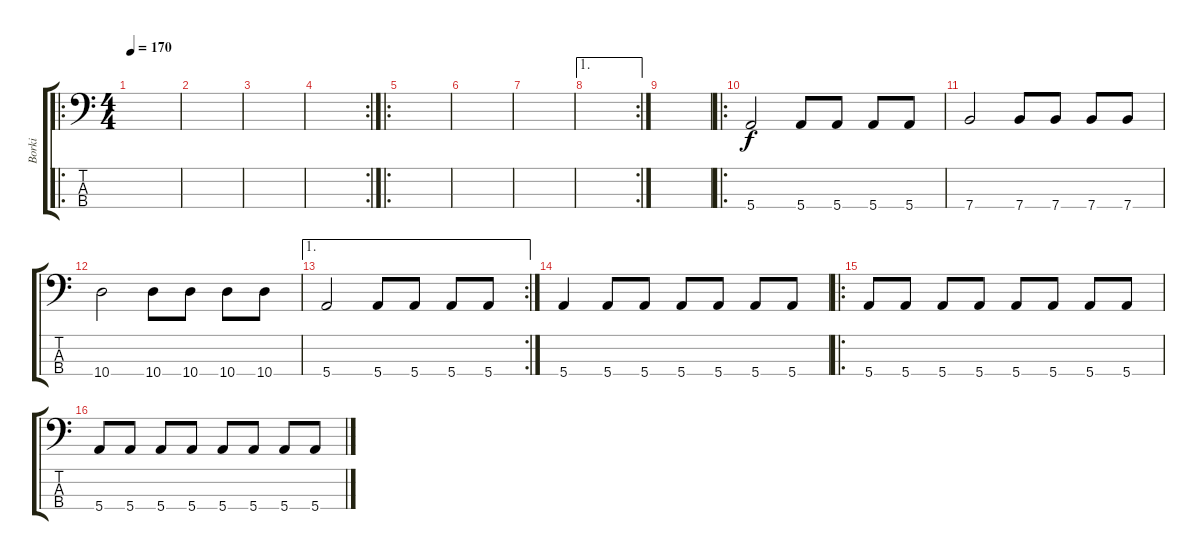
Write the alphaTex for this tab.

\track ("Borki" "Borki") {instrument electricbassfinger}
\staff {score tabs}
\tuning (G2 D2 A1 E1) {hide}
\ro
\ts (4 4)
\tempo 170
\clef f4
\ks c
|
|
|
\rc 2
|
\ro
|
|
|
\ae 1
\rc 2
|
|
\ro
5.4.2 5.4.8 5.4.8 5.4.8 5.4.8 |
7.4.2 7.4.8 7.4.8 7.4.8 7.4.8 |
10.4.2 10.4.8 10.4.8 10.4.8 10.4.8 |
\ae 1
\rc 2
5.4.2 5.4.8 5.4.8 5.4.8 5.4.8 |
5.4.4 5.4.8 5.4.8 5.4.8 5.4.8 5.4.8 5.4.8 |
\ro
5.4.8 5.4.8 5.4.8 5.4.8 5.4.8 5.4.8 5.4.8 5.4.8 |
5.4.8 5.4.8 5.4.8 5.4.8 5.4.8 5.4.8 5.4.8 5.4{ss}.8
